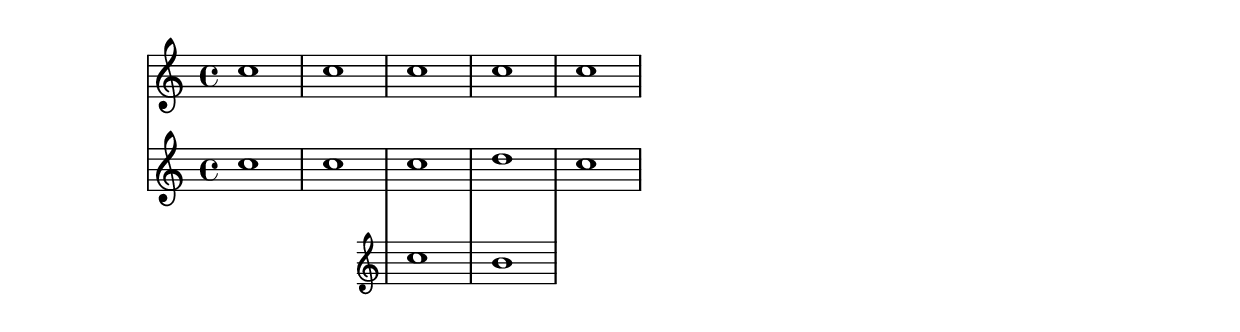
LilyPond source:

%% http://lsr.di.unimi.it/LSR/Item?id=110
%% see also http://www.lilypond.org/doc/v2.18/Documentation/snippets/staff-notation#staff-notation-adding-an-extra-staff

\score {
  <<
    \new Staff \relative c'' {
      c1 | c | c | c | c
    }
    \new StaffGroup \relative c'' {
      \new Staff {
        c1 | c
        <<
          {
            c1 | d
          }
          \new Staff {
            \once \override Staff.TimeSignature.stencil = ##f
            c1 | b
          }
        >>
        c1
      }
    }
  >>
}

